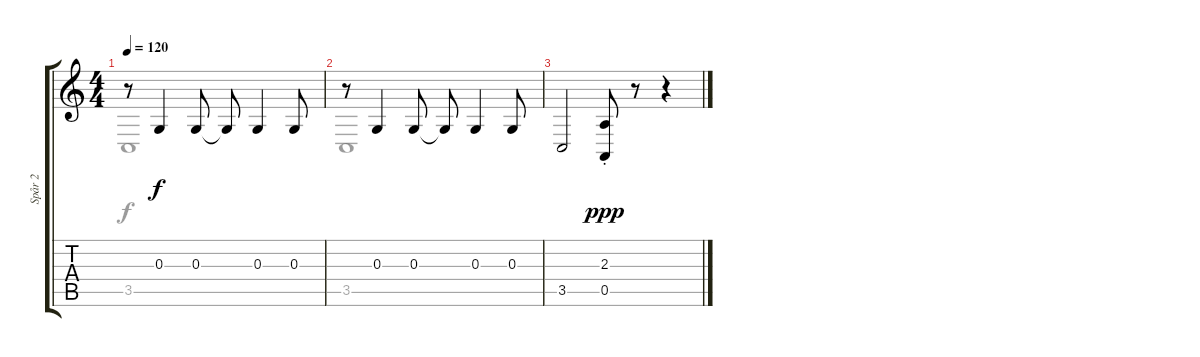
\track ("Spår 2" "Spår 2") {instrument acousticgrandpiano}
\staff {score tabs}
\tuning (E4 B3 G3 D3 A2 E2) {hide}
\voice
\ts (4 4)
\tempo 120
\clef g2
\ks c
r.8{dy f} 0.3.4 0.3.8 0.3{t}.8 0.3.4 0.3.8 |
r.8 0.3.4 0.3.8 0.3{t}.8 0.3.4 0.3.8 |
3.5.2 (2.3 0.5{st}).8{dy ppp} r.8 r.4
\voice
\clef g2
\ottava regular
\simile none
\ks c
3.5.1{dy f} |
3.5.1 |
